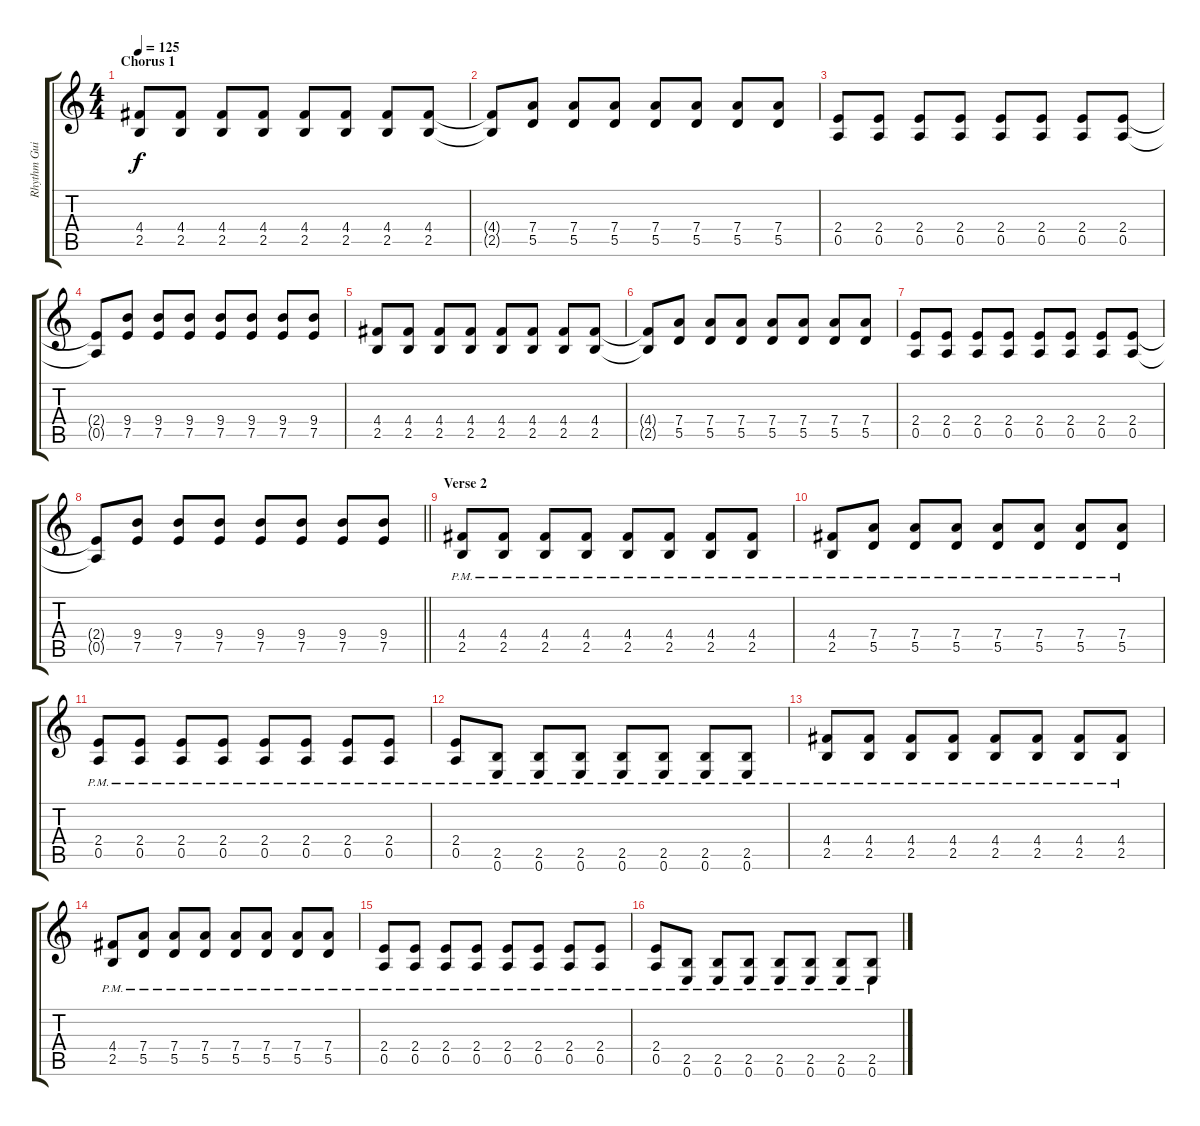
\track ("Rhythm Guitar" "Rhythm Gui") {instrument distortionguitar}
\staff {score tabs}
\tuning (E4 B3 G3 D3 A2 E2) {hide}
\ts (4 4)
\section ("" "Chorus 1")
\tempo 125
\clef g2
\ks c
(4.4 2.5).8{dy f volume 13} (4.4 2.5).8 (4.4 2.5).8 (4.4 2.5).8 (4.4 2.5).8 (4.4 2.5).8 (4.4 2.5).8 (4.4 2.5).8 |
(4.4{t} 2.5{t}).8 (7.4 5.5).8 (7.4 5.5).8 (7.4 5.5).8 (7.4 5.5).8 (7.4 5.5).8 (7.4 5.5).8 (7.4 5.5).8 |
(2.4 0.5).8 (2.4 0.5).8 (2.4 0.5).8 (2.4 0.5).8 (2.4 0.5).8 (2.4 0.5).8 (2.4 0.5).8 (2.4 0.5).8 |
(2.4{t} 0.5{t}).8 (9.4 7.5).8 (9.4 7.5).8 (9.4 7.5).8 (9.4 7.5).8 (9.4 7.5).8 (9.4 7.5).8 (9.4 7.5).8 |
(4.4 2.5).8 (4.4 2.5).8 (4.4 2.5).8 (4.4 2.5).8 (4.4 2.5).8 (4.4 2.5).8 (4.4 2.5).8 (4.4 2.5).8 |
(4.4{t} 2.5{t}).8 (7.4 5.5).8 (7.4 5.5).8 (7.4 5.5).8 (7.4 5.5).8 (7.4 5.5).8 (7.4 5.5).8 (7.4 5.5).8 |
(2.4 0.5).8 (2.4 0.5).8 (2.4 0.5).8 (2.4 0.5).8 (2.4 0.5).8 (2.4 0.5).8 (2.4 0.5).8 (2.4 0.5).8 |
\barLineRight lightlight
(2.4{t} 0.5{t}).8 (9.4 7.5).8 (9.4 7.5).8 (9.4 7.5).8 (9.4 7.5).8 (9.4 7.5).8 (9.4 7.5).8 (9.4 7.5).8 |
\section ("" "Verse 2")
(4.4{pm} 2.5{pm}).8 (4.4{pm} 2.5{pm}).8 (4.4{pm} 2.5{pm}).8 (4.4{pm} 2.5{pm}).8 (4.4{pm} 2.5{pm}).8 (4.4{pm} 2.5{pm}).8 (4.4{pm} 2.5{pm}).8 (4.4{pm} 2.5{pm}).8 |
(4.4{pm} 2.5{pm}).8 (7.4{pm} 5.5{pm}).8 (7.4{pm} 5.5{pm}).8 (7.4{pm} 5.5{pm}).8 (7.4{pm} 5.5{pm}).8 (7.4{pm} 5.5{pm}).8 (7.4{pm} 5.5{pm}).8 (7.4{pm} 5.5{pm}).8 |
(2.4{pm} 0.5{pm}).8 (2.4{pm} 0.5{pm}).8 (2.4{pm} 0.5{pm}).8 (2.4{pm} 0.5{pm}).8 (2.4{pm} 0.5{pm}).8 (2.4{pm} 0.5{pm}).8 (2.4{pm} 0.5{pm}).8 (2.4{pm} 0.5{pm}).8 |
(2.4{pm} 0.5{pm}).8 (2.5{pm} 0.6{pm}).8 (2.5{pm} 0.6{pm}).8 (2.5{pm} 0.6{pm}).8 (2.5{pm} 0.6{pm}).8 (2.5{pm} 0.6{pm}).8 (2.5{pm} 0.6{pm}).8 (2.5{pm} 0.6{pm}).8 |
(4.4{pm} 2.5{pm}).8 (4.4{pm} 2.5{pm}).8 (4.4{pm} 2.5{pm}).8 (4.4{pm} 2.5{pm}).8 (4.4{pm} 2.5{pm}).8 (4.4{pm} 2.5{pm}).8 (4.4{pm} 2.5{pm}).8 (4.4{pm} 2.5{pm}).8 |
(4.4{pm} 2.5{pm}).8 (7.4{pm} 5.5{pm}).8 (7.4{pm} 5.5{pm}).8 (7.4{pm} 5.5{pm}).8 (7.4{pm} 5.5{pm}).8 (7.4{pm} 5.5{pm}).8 (7.4{pm} 5.5{pm}).8 (7.4{pm} 5.5{pm}).8 |
(2.4{pm} 0.5{pm}).8 (2.4{pm} 0.5{pm}).8 (2.4{pm} 0.5{pm}).8 (2.4{pm} 0.5{pm}).8 (2.4{pm} 0.5{pm}).8 (2.4{pm} 0.5{pm}).8 (2.4{pm} 0.5{pm}).8 (2.4{pm} 0.5{pm}).8 |
(2.4{pm} 0.5{pm}).8 (2.5{pm} 0.6{pm}).8 (2.5{pm} 0.6{pm}).8 (2.5{pm} 0.6{pm}).8 (2.5{pm} 0.6{pm}).8 (2.5{pm} 0.6{pm}).8 (2.5{pm} 0.6{pm}).8 (2.5{pm} 0.6{pm}).8
